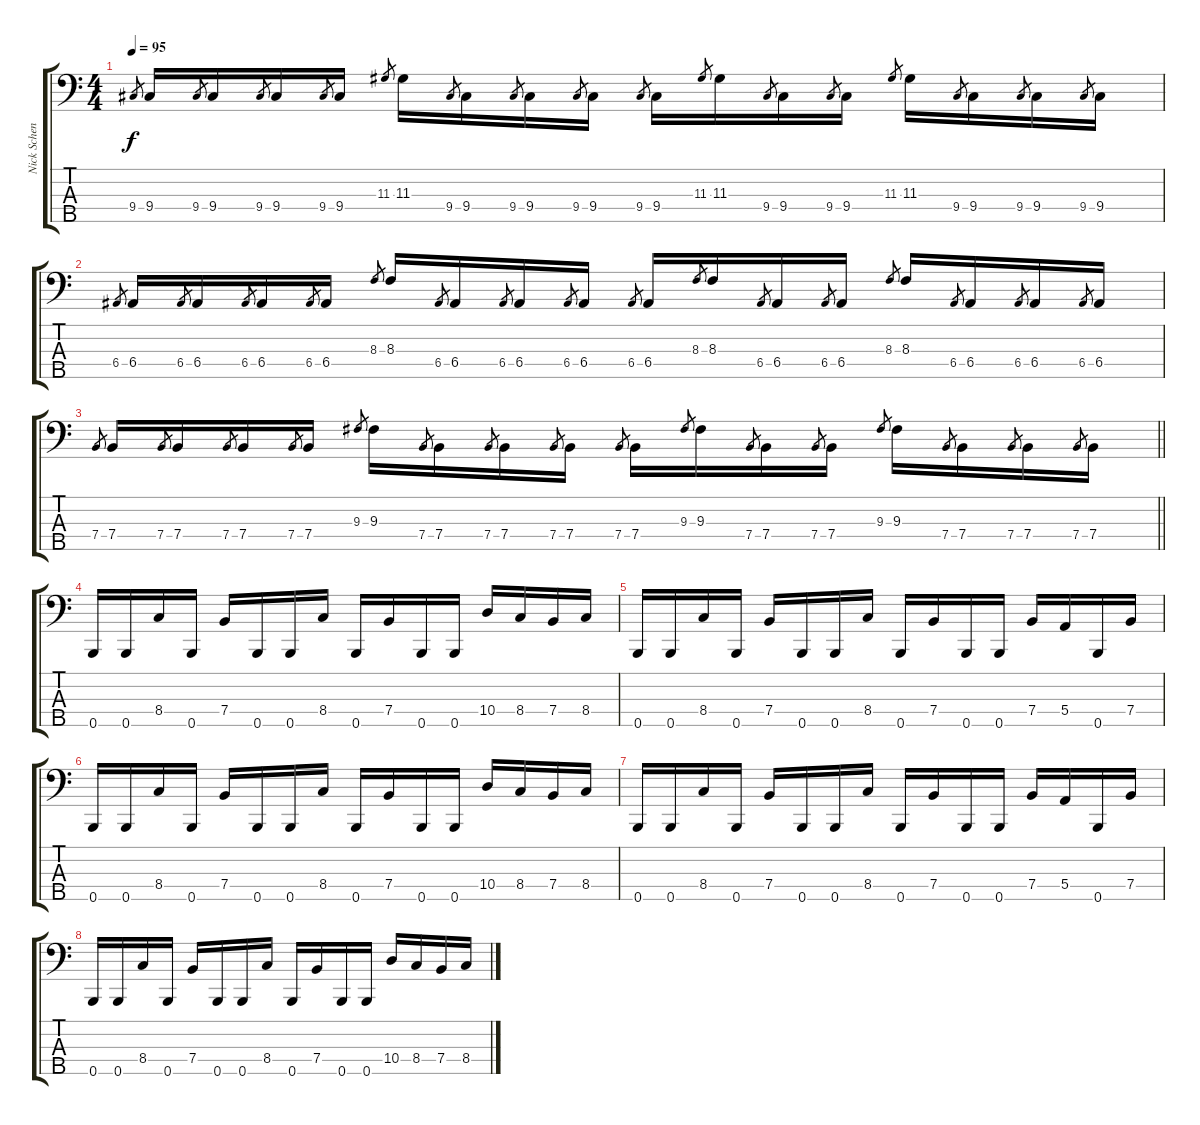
\track ("Nick Schendzielos " "Nick Schen") {instrument distortionguitar}
\staff {score tabs}
\tuning (G2 D2 A1 E1 B0) {hide}
\ts (4 4)
\tempo 95
\clef f4
\ks c
9.4.8{gr dy f} 9.4.16 9.4.8{gr} 9.4.16 9.4.8{gr} 9.4.16 9.4.8{gr} 9.4.16 11.3.8{gr} 11.3.16 9.4.8{gr} 9.4.16 9.4.8{gr} 9.4.16 9.4.8{gr} 9.4.16 9.4.8{gr} 9.4.16 11.3.8{gr} 11.3.16 9.4.8{gr} 9.4.16 9.4.8{gr} 9.4.16 11.3.8{gr} 11.3.16 9.4.8{gr} 9.4.16 9.4.8{gr} 9.4.16 9.4.8{gr} 9.4.16 |
6.4.8{gr} 6.4.16 6.4.8{gr} 6.4.16 6.4.8{gr} 6.4.16 6.4.8{gr} 6.4.16 8.3.8{gr} 8.3.16 6.4.8{gr} 6.4.16 6.4.8{gr} 6.4.16 6.4.8{gr} 6.4.16 6.4.8{gr} 6.4.16 8.3.8{gr} 8.3.16 6.4.8{gr} 6.4.16 6.4.8{gr} 6.4.16 8.3.8{gr} 8.3.16 6.4.8{gr} 6.4.16 6.4.8{gr} 6.4.16 6.4.8{gr} 6.4.16 |
\barLineRight lightlight
7.4.8{gr} 7.4.16 7.4.8{gr} 7.4.16 7.4.8{gr} 7.4.16 7.4.8{gr} 7.4.16 9.3.8{gr} 9.3.16 7.4.8{gr} 7.4.16 7.4.8{gr} 7.4.16 7.4.8{gr} 7.4.16 7.4.8{gr} 7.4.16 9.3.8{gr} 9.3.16 7.4.8{gr} 7.4.16 7.4.8{gr} 7.4.16 9.3.8{gr} 9.3.16 7.4.8{gr} 7.4.16 7.4.8{gr} 7.4.16 7.4.8{gr} 7.4.16 |
\section ("" "")
0.5.16 0.5.16 8.4.16 0.5.16 7.4.16 0.5.16 0.5.16 8.4.16 0.5.16 7.4.16 0.5.16 0.5.16 10.4.16 8.4.16 7.4.16 8.4.16 |
0.5.16 0.5.16 8.4.16 0.5.16 7.4.16 0.5.16 0.5.16 8.4.16 0.5.16 7.4.16 0.5.16 0.5.16 7.4.16 5.4.16 0.5.16 7.4.16 |
0.5.16 0.5.16 8.4.16 0.5.16 7.4.16 0.5.16 0.5.16 8.4.16 0.5.16 7.4.16 0.5.16 0.5.16 10.4.16 8.4.16 7.4.16 8.4.16 |
0.5.16 0.5.16 8.4.16 0.5.16 7.4.16 0.5.16 0.5.16 8.4.16 0.5.16 7.4.16 0.5.16 0.5.16 7.4.16 5.4.16 0.5.16 7.4.16 |
0.5.16 0.5.16 8.4.16 0.5.16 7.4.16 0.5.16 0.5.16 8.4.16 0.5.16 7.4.16 0.5.16 0.5.16 10.4.16 8.4.16 7.4.16 8.4.16
